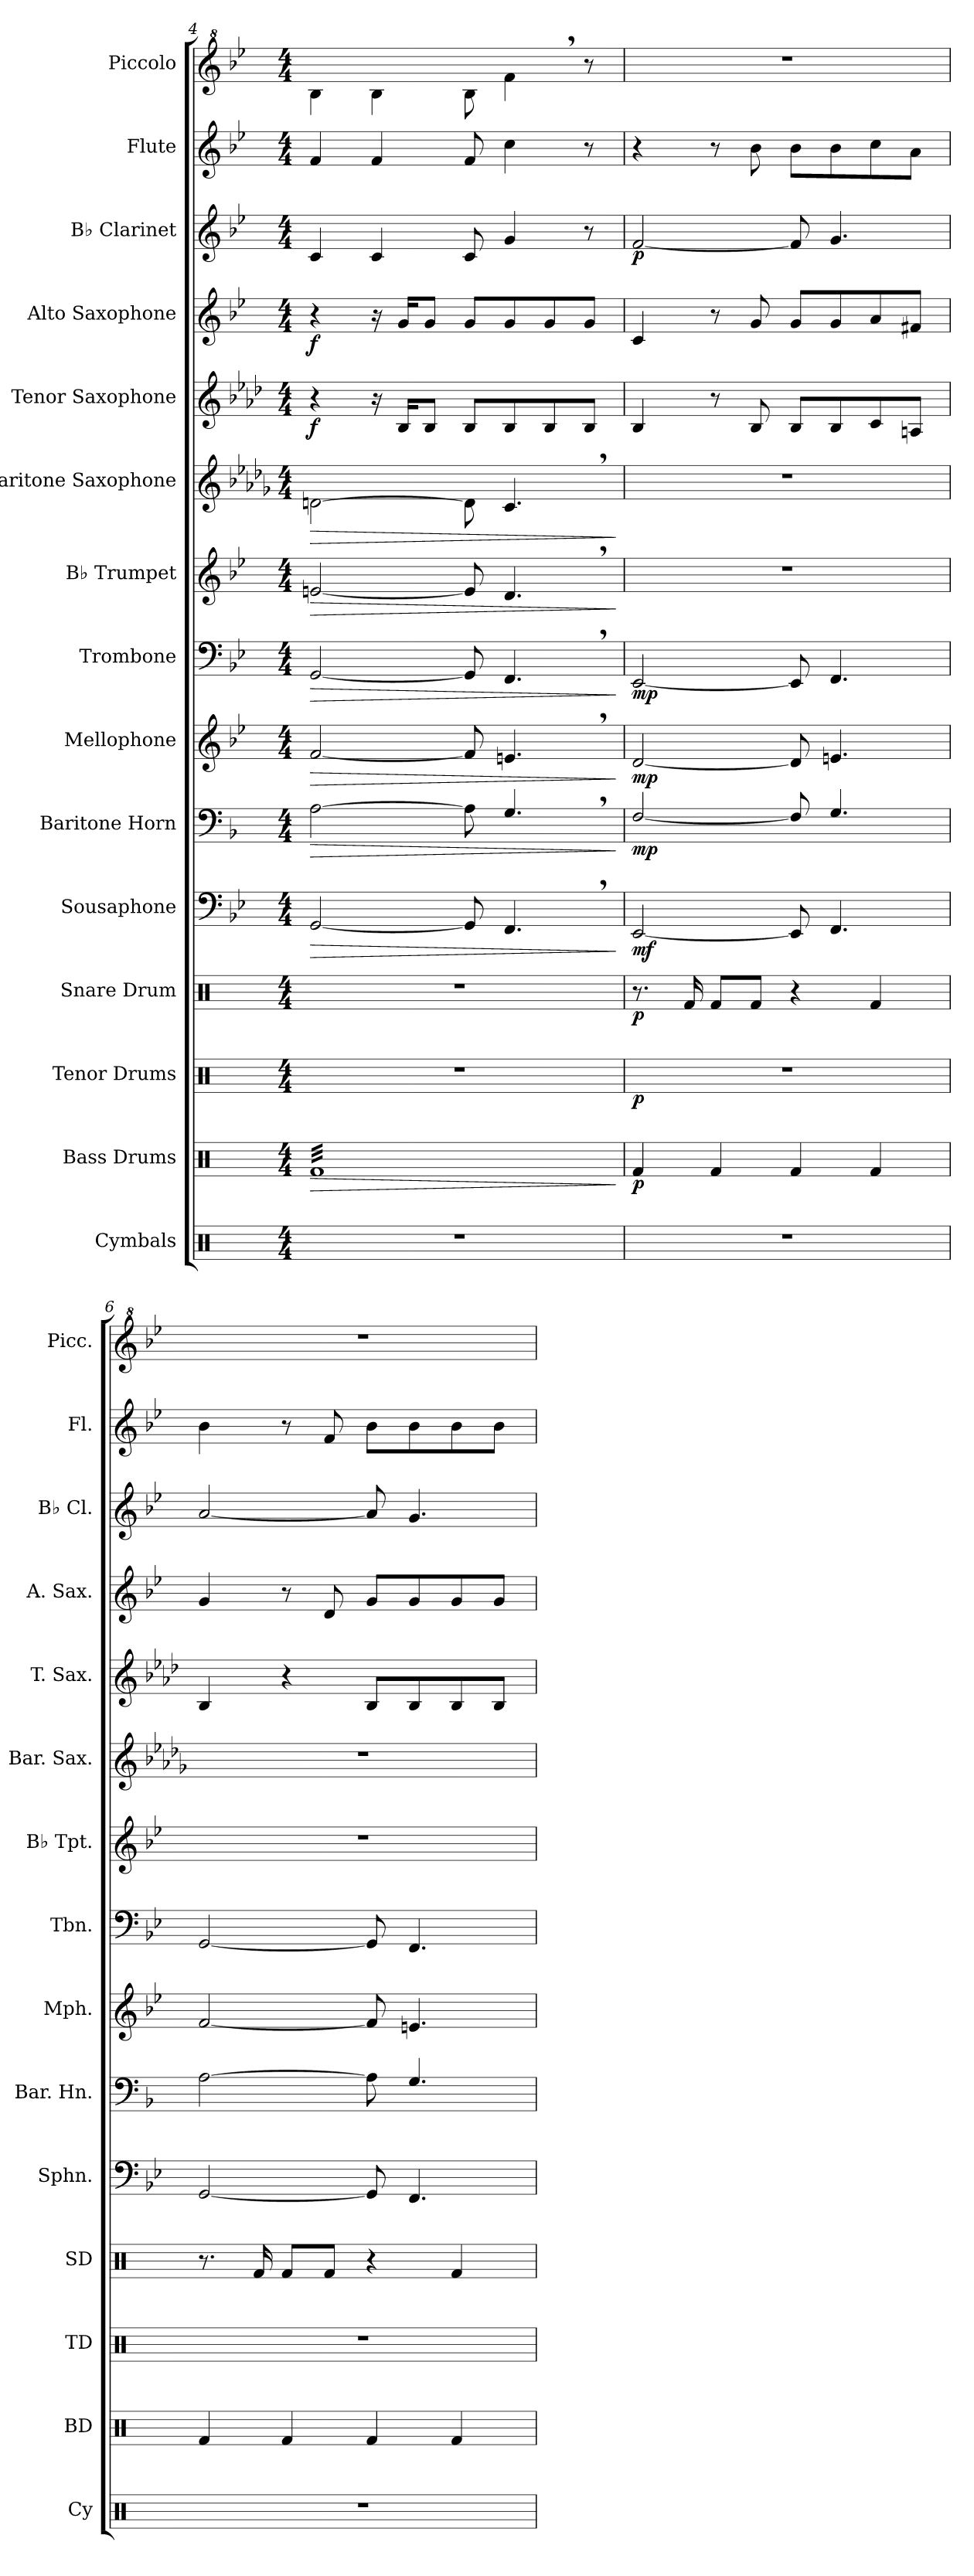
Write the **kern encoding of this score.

**kern	**kern	**dynam	**kern	**dynam	**kern	**dynam	**kern	**dynam	**kern	**dynam	**kern	**dynam	**kern	**dynam	**kern	**dynam	**kern	**dynam	**kern	**dynam	**kern	**dynam	**kern	**dynam	**kern	**kern
*part15	*part14	*part14	*part13	*part13	*part12	*part12	*part11	*part11	*part10	*part10	*part9	*part9	*part8	*part8	*part7	*part7	*part6	*part6	*part5	*part5	*part4	*part4	*part3	*part3	*part2	*part1
*staff15	*staff14	*staff14	*staff13	*staff13	*staff12	*staff12	*staff11	*staff11	*staff10	*staff10	*staff9	*staff9	*staff8	*staff8	*staff7	*staff7	*staff6	*staff6	*staff5	*staff5	*staff4	*staff4	*staff3	*staff3	*staff2	*staff1
*I"Cymbals	*I"Bass Drums	*	*I"Tenor Drums	*	*I"Snare Drum	*	*I"Sousaphone	*	*I"Baritone Horn	*	*I"Mellophone	*	*I"Trombone	*	*I"B♭ Trumpet	*	*I"Baritone Saxophone	*	*I"Tenor Saxophone	*	*I"Alto Saxophone	*	*I"B♭ Clarinet	*	*I"Flute	*I"Piccolo
*I'Cy	*I'BD	*	*I'TD	*	*I'SD	*	*I'Sphn.	*	*I'Bar. Hn.	*	*I'Mph.	*	*I'Tbn.	*	*I'B♭ Tpt.	*	*I'Bar. Sax.	*	*I'T. Sax.	*	*I'A. Sax.	*	*I'B♭ Cl.	*	*I'Fl.	*I'Picc.
!!LO:PB:g=z
*clefX	*clefX	*	*clefX	*	*clefX	*	*clefF4	*	*clefF4	*	*clefG2	*	*clefF4	*	*clefG2	*	*clefG2	*	*clefG2	*	*clefG2	*	*clefG2	*	*clefG2	*clefG^2
*	*	*	*	*	*	*	*	*	*ITrd4c7	*	*ITrd4c7	*	*	*	*ITrd1c2	*	*ITrd12c21	*	*ITrd8c14	*	*ITrd5c9	*	*ITrd1c2	*	*	*ITrd-7c-12
*k[]	*k[]	*	*k[]	*	*k[]	*	*k[b-e-]	*	*k[b-e-]	*	*k[b-e-a-]	*	*k[b-e-]	*	*k[b-e-a-d-]	*	*k[b-e-a-d-g-]	*	*k[b-e-a-d-]	*	*k[b-e-a-d-g-]	*	*k[b-e-a-d-]	*	*k[b-e-]	*k[b-e-]
*M4/4	*M4/4	*	*M4/4	*	*M4/4	*	*M4/4	*	*M4/4	*	*M4/4	*	*M4/4	*	*M4/4	*	*M4/4	*	*M4/4	*	*M4/4	*	*M4/4	*	*M4/4	*M4/4
=4	=4	=4	=4	=4	=4	=4	=4	=4	=4	=4	=4	=4	=4	=4	=4	=4	=4	=4	=4	=4	=4	=4	=4	=4	=4	=4
!	!	!LO:HP:b	!	!	!	!	!	!LO:HP:b	!	!LO:HP:b	!	!LO:HP:b	!	!LO:HP:b	!	!LO:HP:b	!	!LO:HP:b	!	!LO:DY:b	!	!LO:DY:b	!	!	!	!
*	*tremolo	*	*	*	*	*	*	*	*	*	*	*	*	*	*	*	*	*	*	*	*	*	*	*	*	*
1r	32RfLLL	>	1r	.	1r	.	[2GG/	>	[2D\	>	[2B-/	>	[2GG/	>	[2dn/	>	[2Dn\	>	4r	f	4r	f	4B-/	.	4f/	4bb-\
.	32Rf	.	.	.	.	.	.	.	.	.	.	.	.	.	.	.	.	.	.	.	.	.	.	.	.	.
.	32Rf	.	.	.	.	.	.	.	.	.	.	.	.	.	.	.	.	.	.	.	.	.	.	.	.	.
.	32Rf	.	.	.	.	.	.	.	.	.	.	.	.	.	.	.	.	.	.	.	.	.	.	.	.	.
.	32Rf	.	.	.	.	.	.	.	.	.	.	.	.	.	.	.	.	.	.	.	.	.	.	.	.	.
.	32Rf	.	.	.	.	.	.	.	.	.	.	.	.	.	.	.	.	.	.	.	.	.	.	.	.	.
.	32Rf	.	.	.	.	.	.	.	.	.	.	.	.	.	.	.	.	.	.	.	.	.	.	.	.	.
.	32Rf	.	.	.	.	.	.	.	.	.	.	.	.	.	.	.	.	.	.	.	.	.	.	.	.	.
.	32Rf	.	.	.	.	.	.	.	.	.	.	.	.	.	.	.	.	.	16r	.	16r	.	4B-/	.	4f/	4bb-\
.	32Rf	.	.	.	.	.	.	.	.	.	.	.	.	.	.	.	.	.	.	.	.	.	.	.	.	.
.	32Rf	.	.	.	.	.	.	.	.	.	.	.	.	.	.	.	.	.	16BB-/KL	.	16B-/KL	.	.	.	.	.
.	32Rf	.	.	.	.	.	.	.	.	.	.	.	.	.	.	.	.	.	.	.	.	.	.	.	.	.
.	32Rf	.	.	.	.	.	.	.	.	.	.	.	.	.	.	.	.	.	8BB-/J	.	8B-/J	.	.	.	.	.
.	32Rf	.	.	.	.	.	.	.	.	.	.	.	.	.	.	.	.	.	.	.	.	.	.	.	.	.
.	32Rf	.	.	.	.	.	.	.	.	.	.	.	.	.	.	.	.	.	.	.	.	.	.	.	.	.
.	32Rf	.	.	.	.	.	.	.	.	.	.	.	.	.	.	.	.	.	.	.	.	.	.	.	.	.
.	32Rf	.	.	.	.	.	8GG/]	.	8D\]	.	8B-/]	.	8GG/]	.	8d/]	.	8D\]	.	8BB-/L	.	8B-/L	.	8B-/	.	8f/	8bb-\
.	32Rf	.	.	.	.	.	.	.	.	.	.	.	.	.	.	.	.	.	.	.	.	.	.	.	.	.
.	32Rf	.	.	.	.	.	.	.	.	.	.	.	.	.	.	.	.	.	.	.	.	.	.	.	.	.
.	32Rf	.	.	.	.	.	.	.	.	.	.	.	.	.	.	.	.	.	.	.	.	.	.	.	.	.
.	32Rf	.	.	.	.	.	4.FF,/	.	4.C,/	.	4.An,/	.	4.FF,/	.	4.c,/	.	4.C,/	.	8BB-/	.	8B-/	.	4f/	.	4cc\	4fff,\
.	32Rf	.	.	.	.	.	.	.	.	.	.	.	.	.	.	.	.	.	.	.	.	.	.	.	.	.
.	32Rf	.	.	.	.	.	.	.	.	.	.	.	.	.	.	.	.	.	.	.	.	.	.	.	.	.
.	32Rf	.	.	.	.	.	.	.	.	.	.	.	.	.	.	.	.	.	.	.	.	.	.	.	.	.
.	32Rf	.	.	.	.	.	.	.	.	.	.	.	.	.	.	.	.	.	8BB-/	.	8B-/	.	.	.	.	.
.	32Rf	.	.	.	.	.	.	.	.	.	.	.	.	.	.	.	.	.	.	.	.	.	.	.	.	.
.	32Rf	.	.	.	.	.	.	.	.	.	.	.	.	.	.	.	.	.	.	.	.	.	.	.	.	.
.	32Rf	.	.	.	.	.	.	.	.	.	.	.	.	.	.	.	.	.	.	.	.	.	.	.	.	.
.	32Rf	.	.	.	.	.	.	.	.	.	.	.	.	.	.	.	.	.	8BB-/J	.	8B-/J	.	8r	.	8r	8r
.	32Rf	.	.	.	.	.	.	.	.	.	.	.	.	.	.	.	.	.	.	.	.	.	.	.	.	.
.	32Rf	.	.	.	.	.	.	.	.	.	.	.	.	.	.	.	.	.	.	.	.	.	.	.	.	.
.	32RfJJJ	.	.	.	.	.	.	.	.	.	.	.	.	.	.	.	.	.	.	.	.	.	.	.	.	.
*	*Xtremolo	*	*	*	*	*	*	*	*	*	*	*	*	*	*	*	*	*	*	*	*	*	*	*	*	*
.	.	]	.	.	.	.	.	]	.	]	.	]	.	]	.	]	.	]	.	.	.	.	.	.	.	.
=5	=5	=5	=5	=5	=5	=5	=5	=5	=5	=5	=5	=5	=5	=5	=5	=5	=5	=5	=5	=5	=5	=5	=5	=5	=5	=5
!	!	!LO:DY:b	!	!LO:DY:b	!	!LO:DY:b	!	!LO:DY:b	!	!LO:DY:b	!	!LO:DY:b	!	!LO:DY:b	!	!	!	!	!	!	!	!	!	!LO:DY:b	!	!
1r	4Rf/	p	1r	p	8.r	p	[2EE-/	mf	[2BB-/	mp	[2G/	mp	[2EE-/	mp	1r	.	1r	.	4BB-/	.	4E-/	.	[2e-/	p	4r	1r
.	.	.	.	.	16Rf/	.	.	.	.	.	.	.	.	.	.	.	.	.	.	.	.	.	.	.	.	.
.	4Rf/	.	.	.	8Rf/L	.	.	.	.	.	.	.	.	.	.	.	.	.	8r	.	8r	.	.	.	8r	.
.	.	.	.	.	8Rf/J	.	.	.	.	.	.	.	.	.	.	.	.	.	8BB-/	.	8B-/	.	.	.	8b-\	.
.	4Rf/	.	.	.	4r	.	8EE-/]	.	8BB-/]	.	8G/]	.	8EE-/]	.	.	.	.	.	8BB-/L	.	8B-/L	.	8e-/]	.	8b-\L	.
.	.	.	.	.	.	.	4.FF/	.	4.C/	.	4.An/	.	4.FF/	.	.	.	.	.	8BB-/	.	8B-/	.	4.f/	.	8b-\	.
.	4Rf/	.	.	.	4Rf/	.	.	.	.	.	.	.	.	.	.	.	.	.	8C/	.	8c/	.	.	.	8cc\	.
.	.	.	.	.	.	.	.	.	.	.	.	.	.	.	.	.	.	.	8AAn/J	.	8An/J	.	.	.	8a\J	.
=6	=6	=6	=6	=6	=6	=6	=6	=6	=6	=6	=6	=6	=6	=6	=6	=6	=6	=6	=6	=6	=6	=6	=6	=6	=6	=6
1r	4Rf/	.	1r	.	8.r	.	[2GG/	.	[2D\	.	[2B-/	.	[2GG/	.	1r	.	1r	.	4BB-/	.	4B-/	.	[2g/	.	4b-\	1r
.	.	.	.	.	16Rf/	.	.	.	.	.	.	.	.	.	.	.	.	.	.	.	.	.	.	.	.	.
.	4Rf/	.	.	.	8Rf/L	.	.	.	.	.	.	.	.	.	.	.	.	.	4r	.	8r	.	.	.	8r	.
.	.	.	.	.	8Rf/J	.	.	.	.	.	.	.	.	.	.	.	.	.	.	.	8F/	.	.	.	8f/	.
.	4Rf/	.	.	.	4r	.	8GG/]	.	8D\]	.	8B-/]	.	8GG/]	.	.	.	.	.	8BB-/L	.	8B-/L	.	8g/]	.	8b-\L	.
.	.	.	.	.	.	.	4.FF/	.	4.C/	.	4.An/	.	4.FF/	.	.	.	.	.	8BB-/	.	8B-/	.	4.f/	.	8b-\	.
.	4Rf/	.	.	.	4Rf/	.	.	.	.	.	.	.	.	.	.	.	.	.	8BB-/	.	8B-/	.	.	.	8b-\	.
.	.	.	.	.	.	.	.	.	.	.	.	.	.	.	.	.	.	.	8BB-/J	.	8B-/J	.	.	.	8b-\J	.
=	=	=	=	=	=	=	=	=	=	=	=	=	=	=	=	=	=	=	=	=	=	=	=	=	=	=
*-	*-	*-	*-	*-	*-	*-	*-	*-	*-	*-	*-	*-	*-	*-	*-	*-	*-	*-	*-	*-	*-	*-	*-	*-	*-	*-
